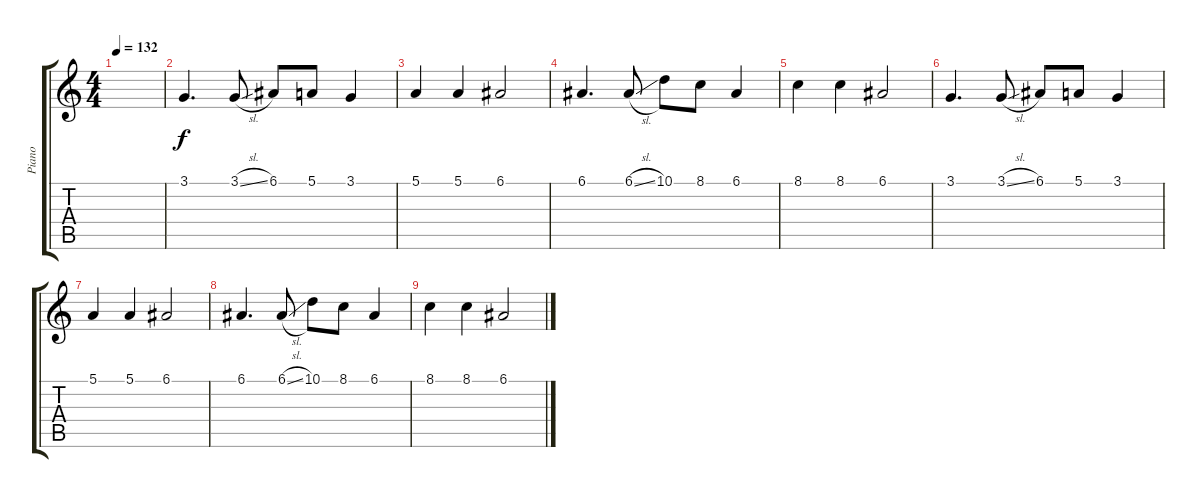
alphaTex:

\track ("Piano" "Piano") {instrument viola}
\staff {score tabs}
\tuning (E4 B3 G3 D3 A2 E2) {hide}
\ts (4 4)
\tempo 132
\clef g2
\ks c
|
3.1.4{d} 3.1{sl}.8 6.1.8 5.1.8 3.1.4 |
5.1.4 5.1.4 6.1.2 |
6.1.4{d} 6.1{sl}.8 10.1.8 8.1.8 6.1.4 |
8.1.4 8.1.4 6.1.2 |
3.1.4{d} 3.1{sl}.8 6.1.8 5.1.8 3.1.4 |
5.1.4 5.1.4 6.1.2 |
6.1.4{d} 6.1{sl}.8 10.1.8 8.1.8 6.1.4 |
8.1.4 8.1.4 6.1.2
